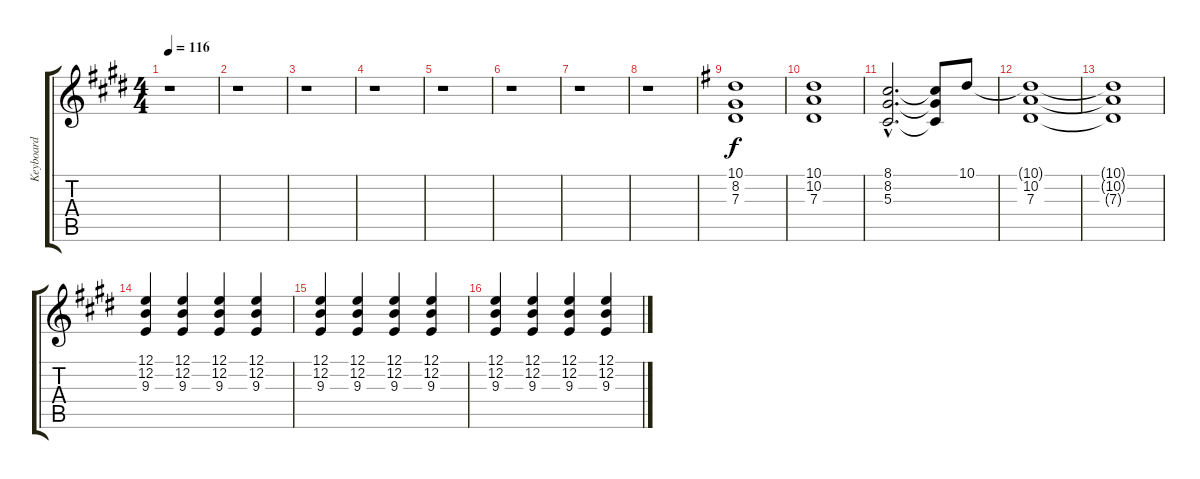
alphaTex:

\track ("Keyboard" "Keyboard") {instrument pad3polysynth}
\staff {score tabs}
\tuning (E4 B3 G3 D3 A2 E2) {hide}
\ts (4 4)
\tempo 116
\clef g2
\ks e
r.1{dy f} |
r.1 |
r.1 |
r.1 |
r.1 |
r.1 |
r.1 |
r.1 |
\ks g
(10.1 8.2 7.3).1 |
(10.1 10.2 7.3).1 |
(8.1{hac} 8.2{hac} 5.3{hac}).2{d} (8.1{t} 8.2{t} 5.3{t}).8 10.1.8 |
(10.1{t} 10.2 7.3).1 |
(10.1{t} 10.2{t} 7.3{t}).1 |
\ks e
(12.1 12.2 9.3).4 (12.1 12.2 9.3).4 (12.1 12.2 9.3).4 (12.1 12.2 9.3).4 |
(12.1 12.2 9.3).4 (12.1 12.2 9.3).4 (12.1 12.2 9.3).4 (12.1 12.2 9.3).4 |
(12.1 12.2 9.3).4 (12.1 12.2 9.3).4 (12.1 12.2 9.3).4 (12.1 12.2 9.3).4
